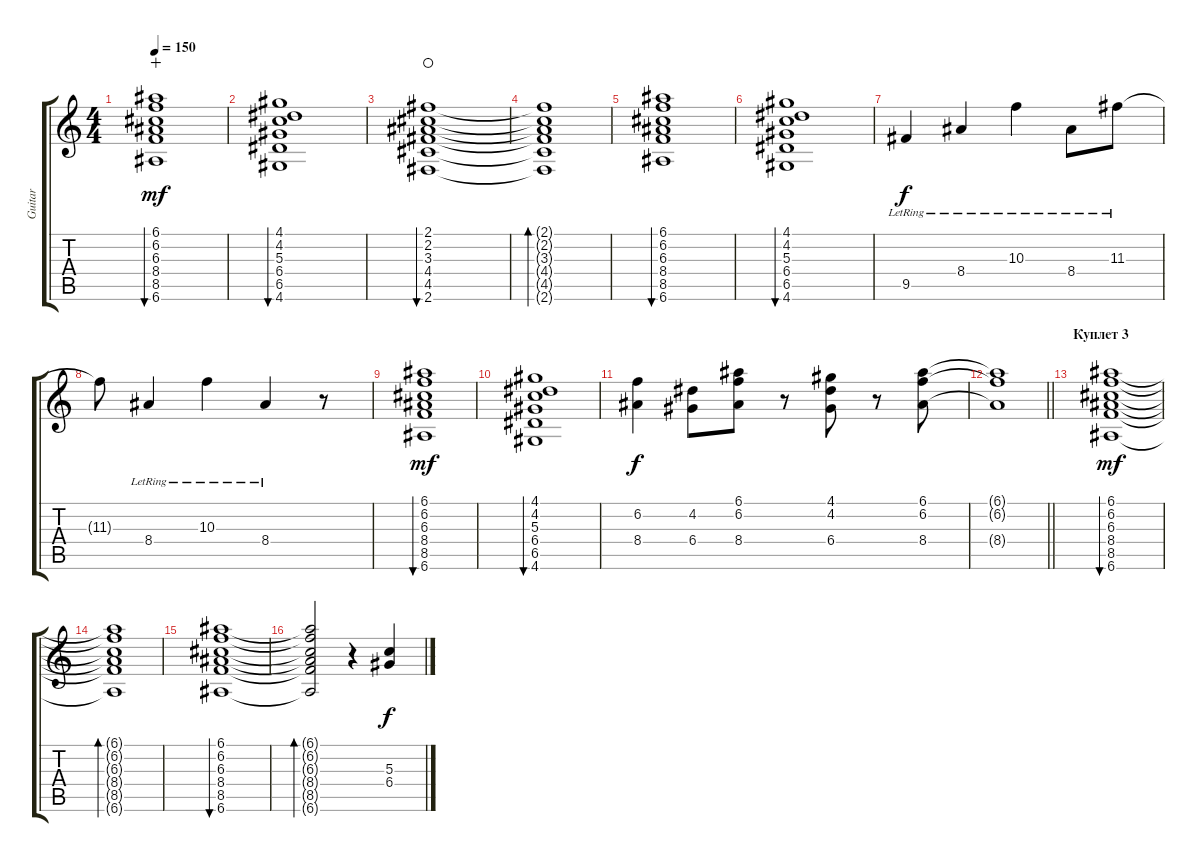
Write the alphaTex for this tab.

\track ("Guitar" "Guitar") {instrument acousticguitarsteel}
\staff {score tabs}
\tuning (E4 B3 G3 D3 A2 E2) {hide}
\ts (4 4)
\tempo 150
\clef g2
\ks c
(6.1 6.2 6.3 8.4 8.5 6.6).1{bu 240 dy mf wahc} |
(4.1 4.2 5.3 6.4 6.5 4.6).1{bu 240} |
(2.1 2.2 3.3 4.4 4.5 2.6).1{bu 240 waho} |
(2.1{t} 2.2{t} 3.3{t} 4.4{t} 4.5{t} 2.6{t}).1{bd 120} |
(6.1 6.2 6.3 8.4 8.5 6.6).1{bu 240} |
(4.1 4.2 5.3 6.4 6.5 4.6).1{bu 240} |
9.5{lr}.4{dy f} 8.4{lr}.4 10.3{lr}.4 8.4{lr}.8 11.3{lr}.8 |
11.3{t}.8 8.4{lr}.4 10.3{lr}.4 8.4{lr}.4 r.8 |
(6.1 6.2 6.3 8.4 8.5 6.6).1{bu 240 dy mf} |
(4.1 4.2 5.3 6.4 6.5 4.6).1{bu 240} |
(6.2 8.4).4{dy f} (4.2 6.4).8 (6.1 6.2 8.4).8 r.8 (4.1 4.2 6.4).8 r.8 (6.1 6.2 8.4).8 |
\barLineRight lightlight
(6.1{t} 6.2{t} 8.4{t}).1 |
\section ("" "Куплет 3")
(6.1 6.2 6.3 8.4 8.5 6.6).1{bu 240 dy mf volume 5} |
(6.1{t} 6.2{t} 6.3{t} 8.4{t} 8.5{t} 6.6{t}).1{bd 120} |
(6.1 6.2 6.3 8.4 8.5 6.6).1{bu 240} |
(6.1{t} 6.2{t} 6.3{t} 8.4{t} 8.5{t} 6.6{t}).2{bd 120} r.4 (5.3 6.4).4{dy f volume 12}
